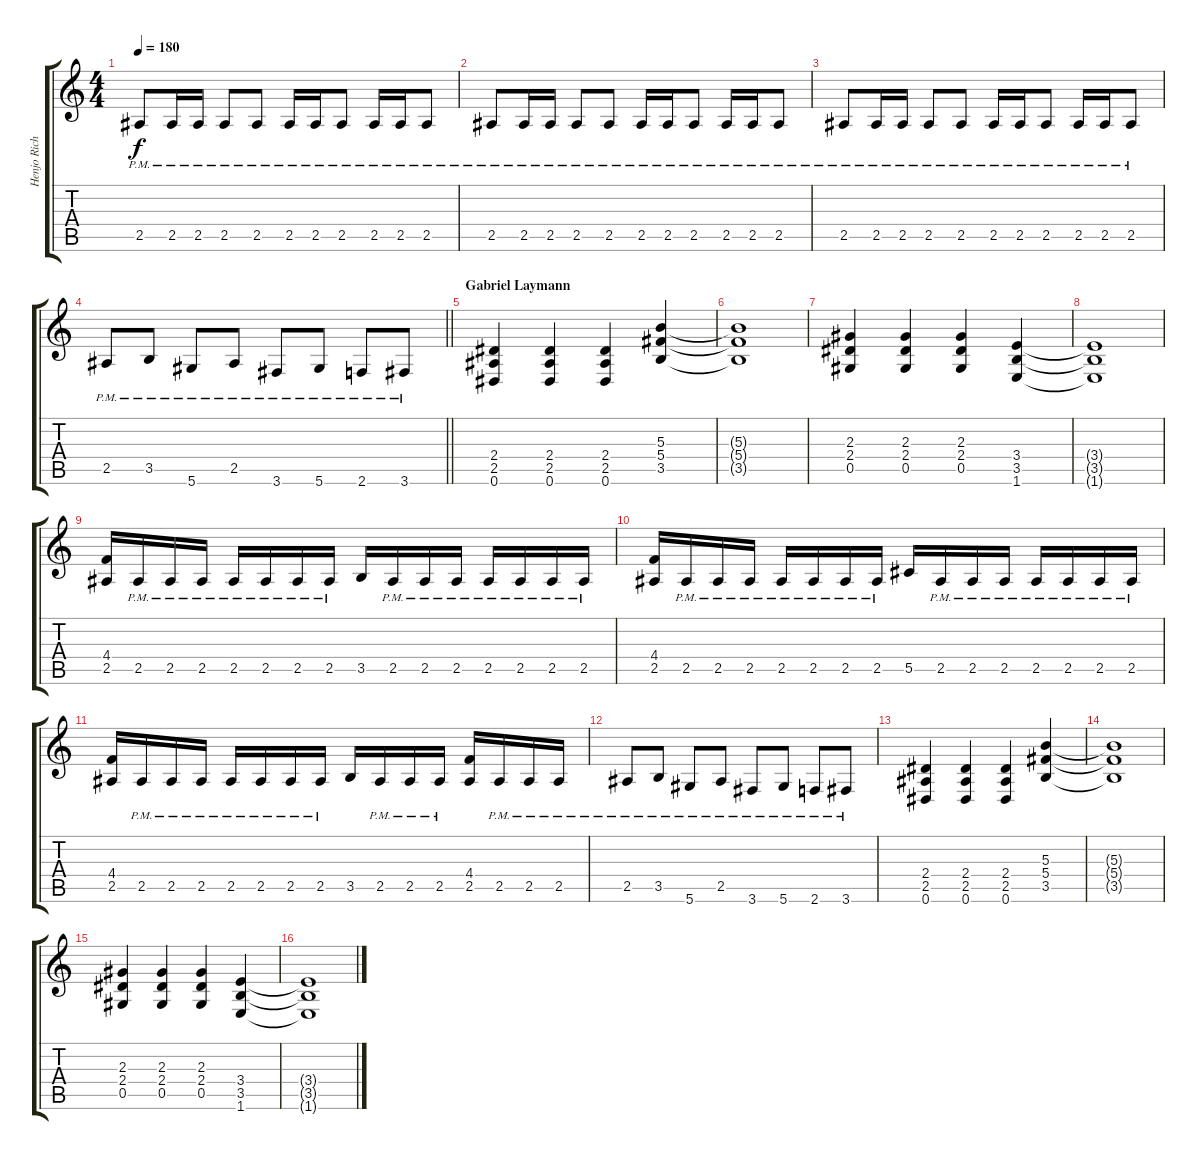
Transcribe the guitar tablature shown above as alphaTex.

\track ("Henjo Richter Lead 1" "Henjo Rich") {instrument distortionguitar}
\staff {score tabs}
\tuning (Eb4 Bb3 Gb3 Db3 Ab2 Eb2) {hide}
\ts (4 4)
\tempo 180
\clef g2
\ks c
2.5{pm}.8{dy f} 2.5{pm}.16 2.5{pm}.16 2.5{pm}.8 2.5{pm}.8 2.5{pm}.16 2.5{pm}.16 2.5{pm}.8 2.5{pm}.16 2.5{pm}.16 2.5{pm}.8 |
2.5{pm}.8 2.5{pm}.16 2.5{pm}.16 2.5{pm}.8 2.5{pm}.8 2.5{pm}.16 2.5{pm}.16 2.5{pm}.8 2.5{pm}.16 2.5{pm}.16 2.5{pm}.8 |
2.5{pm}.8 2.5{pm}.16 2.5{pm}.16 2.5{pm}.8 2.5{pm}.8 2.5{pm}.16 2.5{pm}.16 2.5{pm}.8 2.5{pm}.16 2.5{pm}.16 2.5{pm}.8 |
\barLineRight lightlight
2.5{pm}.8 3.5{pm}.8 5.6{pm}.8 2.5{pm}.8 3.6{pm}.8 5.6{pm}.8 2.6{pm}.8 3.6{pm}.8 |
\section ("" "Gabriel Laymann")
(2.4 2.5 0.6).4 (2.4 2.5 0.6).4 (2.4 2.5 0.6).4 (5.3 5.4 3.5).4 |
(5.3{t} 5.4{t} 3.5{t}).1 |
(2.3 2.4 0.5).4 (2.3 2.4 0.5).4 (2.3 2.4 0.5).4 (3.4 3.5 1.6).4 |
(3.4{t} 3.5{t} 1.6{t}).1 |
(4.4 2.5).16 2.5{pm}.16 2.5{pm}.16 2.5{pm}.16 2.5{pm}.16 2.5{pm}.16 2.5{pm}.16 2.5{pm}.16 3.5.16 2.5{pm}.16 2.5{pm}.16 2.5{pm}.16 2.5{pm}.16 2.5{pm}.16 2.5{pm}.16 2.5{pm}.16 |
(4.4 2.5).16 2.5{pm}.16 2.5{pm}.16 2.5{pm}.16 2.5{pm}.16 2.5{pm}.16 2.5{pm}.16 2.5{pm}.16 5.5.16 2.5{pm}.16 2.5{pm}.16 2.5{pm}.16 2.5{pm}.16 2.5{pm}.16 2.5{pm}.16 2.5{pm}.16 |
(4.4 2.5).16 2.5{pm}.16 2.5{pm}.16 2.5{pm}.16 2.5{pm}.16 2.5{pm}.16 2.5{pm}.16 2.5{pm}.16 3.5.16 2.5{pm}.16 2.5{pm}.16 2.5{pm}.16 (4.4 2.5).16 2.5{pm}.16 2.5{pm}.16 2.5{pm}.16 |
2.5{pm}.8 3.5{pm}.8 5.6{pm}.8 2.5{pm}.8 3.6{pm}.8 5.6{pm}.8 2.6{pm}.8 3.6{pm}.8 |
(2.4 2.5 0.6).4 (2.4 2.5 0.6).4 (2.4 2.5 0.6).4 (5.3 5.4 3.5).4 |
(5.3{t} 5.4{t} 3.5{t}).1 |
(2.3 2.4 0.5).4 (2.3 2.4 0.5).4 (2.3 2.4 0.5).4 (3.4 3.5 1.6).4 |
(3.4{t} 3.5{t} 1.6{t}).1
